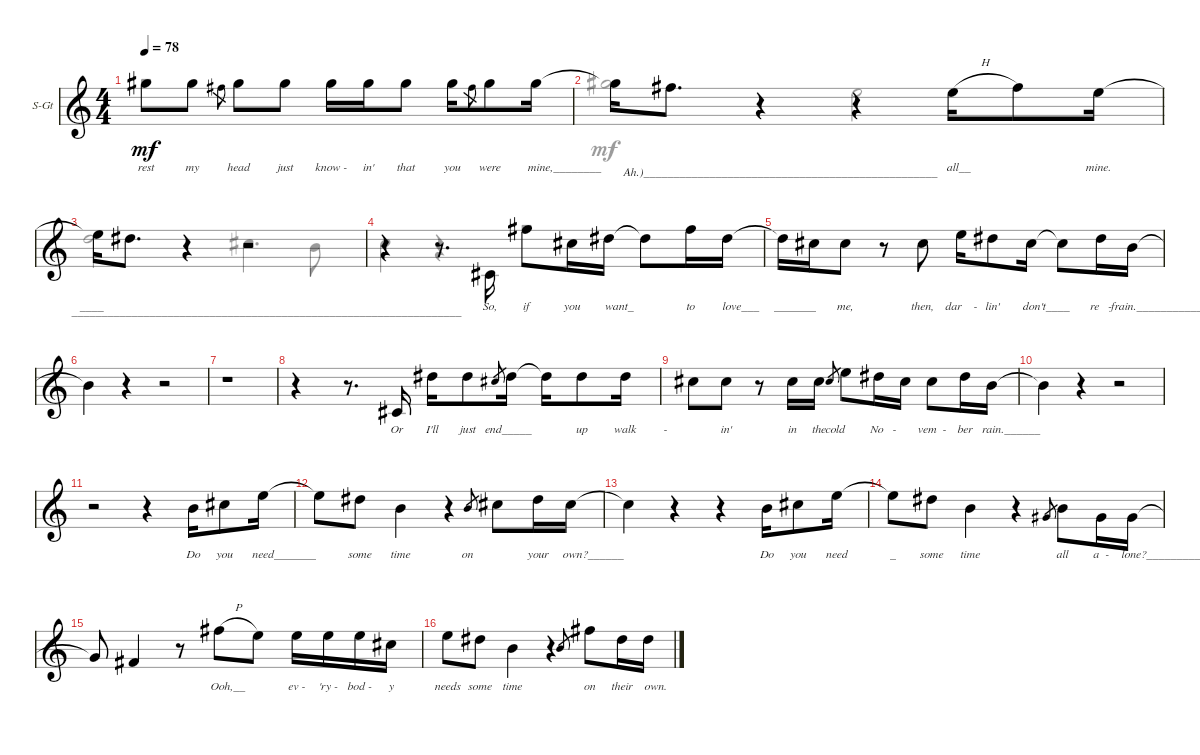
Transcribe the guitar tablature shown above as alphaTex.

\defaultSystemsLayout 4
\bracketExtendMode groupsimilarinstruments
\firstSystemTrackNameOrientation horizontal
\otherSystemsTrackNameOrientation horizontal
\track ("Guitar R" "S-Gt") {instrument acousticguitarsteel}
\staff {score}
\tuning (Eb4 Bb3 Gb3 Db3 Ab2 Eb2)
\voice
\ts (4 4)
\tempo 78
\clef g2
\scale
0.601542
\ks c
5.1.8{lyrics (0 "rest") lyrics (1 "") lyrics (2 "") lyrics (3 "") lyrics (4 "") dy mf beam invert} 5.1.8{lyrics (0 "my") lyrics (1 "") lyrics (2 "") lyrics (3 "") lyrics (4 "")} 3.1.8{lyrics (0 "") lyrics (1 "") lyrics (2 "") lyrics (3 "") lyrics (4 "") gr beam invert} 5.1.8{lyrics (0 "head") lyrics (1 "") lyrics (2 "") lyrics (3 "") lyrics (4 "") beam invert} 5.1.8{lyrics (0 "just") lyrics (1 "") lyrics (2 "") lyrics (3 "") lyrics (4 "")} 5.1.16{lyrics (0 "know -") lyrics (1 "") lyrics (2 "") lyrics (3 "") lyrics (4 "") beam invert} 5.1.16{lyrics (0 "in'") lyrics (1 "") lyrics (2 "") lyrics (3 "") lyrics (4 "")} 5.1.8{lyrics (0 "that") lyrics (1 "") lyrics (2 "") lyrics (3 "") lyrics (4 "")} 5.1.16{lyrics (0 "you") lyrics (1 "") lyrics (2 "") lyrics (3 "") lyrics (4 "") beam invert} 3.1.8{lyrics (0 "") lyrics (1 "") lyrics (2 "") lyrics (3 "") lyrics (4 "") gr beam invert} 5.1.8{lyrics (0 "were") lyrics (1 "") lyrics (2 "") lyrics (3 "") lyrics (4 "") beam invert} 5.1.16{lyrics (0 "                   mine,________") lyrics (1 "") lyrics (2 "") lyrics (3 "") lyrics (4 "")} |
\scale
0.39866 5.1{t}.16{lyrics (0 "") lyrics (1 "") lyrics (2 "") lyrics (3 "") lyrics (4 "") beam invert} 8.2.8{d lyrics (0 "") lyrics (1 "                                                                         Ah.)_________________________________________________") lyrics (2 "") lyrics (3 "") lyrics (4 "")} r.4 r.4 6.2{h}.16{lyrics (0 "    all__") lyrics (1 "") lyrics (2 "") lyrics (3 "") lyrics (4 "") beam invert} 8.2.8{lyrics (0 "") lyrics (1 "") lyrics (2 "") lyrics (3 "") lyrics (4 "")} 6.2.16{lyrics (0 "mine.") lyrics (1 "") lyrics (2 "") lyrics (3 "") lyrics (4 "")} |
\scale
0.48144 6.2{t}.16{lyrics (0 "  ____") lyrics (1 "") lyrics (2 "") lyrics (3 "") lyrics (4 "") beam invert} 5.2.8{d lyrics (0 "") lyrics (1 "                                                                                           _________________________________________________________________") lyrics (2 "") lyrics (3 "") lyrics (4 "")} r.4 r.2 |
\scale
0.518448 r.4 r.8{d} 0.4.16{lyrics (0 "So,") lyrics (1 "") lyrics (2 "") lyrics (3 "") lyrics (4 "") beam invert} 3.1.8{lyrics (0 "if") lyrics (1 "") lyrics (2 "") lyrics (3 "") lyrics (4 "") beam invert} 3.2.16{lyrics (0 "you") lyrics (1 "") lyrics (2 "") lyrics (3 "") lyrics (4 "")} 0.1.16{lyrics (0 "       want_") lyrics (1 "") lyrics (2 "") lyrics (3 "") lyrics (4 "")} 0.1{t}.8{lyrics (0 "") lyrics (1 "") lyrics (2 "") lyrics (3 "") lyrics (4 "") beam invert} 3.1.16{lyrics (0 "to") lyrics (1 "") lyrics (2 "") lyrics (3 "") lyrics (4 "")} 0.1.16{lyrics (0 "         love___") lyrics (1 "") lyrics (2 "") lyrics (3 "") lyrics (4 "")} |
\scale
0.707359 0.1{t}.16{lyrics (0 "        _______") lyrics (1 "") lyrics (2 "") lyrics (3 "") lyrics (4 "")} 3.2.16{lyrics (0 "") lyrics (1 "") lyrics (2 "") lyrics (3 "") lyrics (4 "")} 3.2.8{lyrics (0 "me,  ") lyrics (1 "") lyrics (2 "") lyrics (3 "") lyrics (4 "")} r.8 3.2.8{lyrics (0 "then,") lyrics (1 "") lyrics (2 "") lyrics (3 "") lyrics (4 "")} 1.1.16{lyrics (0 "dar    -") lyrics (1 "") lyrics (2 "") lyrics (3 "") lyrics (4 "")} 0.1.8{lyrics (0 "lin'") lyrics (1 "") lyrics (2 "") lyrics (3 "") lyrics (4 "")} 3.2.16{lyrics (0 "          don't____") lyrics (1 "") lyrics (2 "") lyrics (3 "") lyrics (4 "")} 3.2{t}.8{lyrics (0 "") lyrics (1 "") lyrics (2 "") lyrics (3 "") lyrics (4 "")} 0.1.16{lyrics (0 "re   -") lyrics (1 "") lyrics (2 "") lyrics (3 "") lyrics (4 "")} 1.2.16{lyrics (0 "                frain.___________") lyrics (1 "") lyrics (2 "") lyrics (3 "") lyrics (4 "")} |
\scale
0.227425 1.2{t}.4{lyrics (0 "") lyrics (1 "") lyrics (2 "") lyrics (3 "") lyrics (4 "")} r.4 r.2 |
\scale
0.0662809 r.1 |
\scale
0.467263 r.4 r.8{d} 0.4.16{lyrics (0 "Or") lyrics (1 "") lyrics (2 "") lyrics (3 "") lyrics (4 "")} 0.1.16{lyrics (0 "I'll") lyrics (1 "") lyrics (2 "") lyrics (3 "") lyrics (4 "")} 0.1.8{lyrics (0 "just") lyrics (1 "") lyrics (2 "") lyrics (3 "") lyrics (4 "")} 3.2.8{lyrics (0 "         end_____") lyrics (1 "") lyrics (2 "") lyrics (3 "") lyrics (4 "") gr} 0.1.16{lyrics (0 "") lyrics (1 "") lyrics (2 "") lyrics (3 "") lyrics (4 "")} 0.1{t}.16{lyrics (0 "") lyrics (1 "") lyrics (2 "") lyrics (3 "") lyrics (4 "")} 0.1.8{lyrics (0 "up   ") lyrics (1 "") lyrics (2 "") lyrics (3 "") lyrics (4 "")} 0.1.16{lyrics (0 "          walk         -") lyrics (1 "") lyrics (2 "") lyrics (3 "") lyrics (4 "")} |
\scale
0.427925 3.2.8{lyrics (0 "") lyrics (1 "") lyrics (2 "") lyrics (3 "") lyrics (4 "")} 3.2.8{lyrics (0 "in'") lyrics (1 "") lyrics (2 "") lyrics (3 "") lyrics (4 "")} r.8 3.2.16{lyrics (0 "in") lyrics (1 "") lyrics (2 "") lyrics (3 "") lyrics (4 "")} 3.2.16{lyrics (0 "the") lyrics (1 "") lyrics (2 "") lyrics (3 "") lyrics (4 "")} 3.2.8{lyrics (0 "    cold") lyrics (1 "") lyrics (2 "") lyrics (3 "") lyrics (4 "") gr} 1.1.8{lyrics (0 "") lyrics (1 "") lyrics (2 "") lyrics (3 "") lyrics (4 "")} 0.1.16{lyrics (0 "   No   -") lyrics (1 "") lyrics (2 "") lyrics (3 "") lyrics (4 "")} 3.2.16{lyrics (0 "") lyrics (1 "") lyrics (2 "") lyrics (3 "") lyrics (4 "")} 3.2.8{lyrics (0 "vem  -") lyrics (1 "") lyrics (2 "") lyrics (3 "") lyrics (4 "")} 0.1.16{lyrics (0 "ber") lyrics (1 "") lyrics (2 "") lyrics (3 "") lyrics (4 "")} 1.2.16{lyrics (0 "             rain.______") lyrics (1 "") lyrics (2 "") lyrics (3 "") lyrics (4 "")} |
\scale
0.105809 1.2{t}.4{lyrics (0 "") lyrics (1 "") lyrics (2 "") lyrics (3 "") lyrics (4 "")} r.4 r.2 |
r.2 r.4 1.2.16{lyrics (0 "Do") lyrics (1 "") lyrics (2 "") lyrics (3 "") lyrics (4 "")} 3.2.8{lyrics (0 "you") lyrics (1 "") lyrics (2 "") lyrics (3 "") lyrics (4 "")} 1.1.16{lyrics (0 "              need_______") lyrics (1 "") lyrics (2 "") lyrics (3 "") lyrics (4 "")} |
1.1{t}.8{lyrics (0 "") lyrics (1 "") lyrics (2 "") lyrics (3 "") lyrics (4 "")} 0.1.8{lyrics (0 "some") lyrics (1 "") lyrics (2 "") lyrics (3 "") lyrics (4 "")} 1.2.4{lyrics (0 "time") lyrics (1 "") lyrics (2 "") lyrics (3 "") lyrics (4 "")} r.4 1.2.8{lyrics (0 "on") lyrics (1 "") lyrics (2 "") lyrics (3 "") lyrics (4 "") gr} 3.2.8{lyrics (0 "") lyrics (1 "") lyrics (2 "") lyrics (3 "") lyrics (4 "")} 0.1.16{lyrics (0 "your") lyrics (1 "") lyrics (2 "") lyrics (3 "") lyrics (4 "")} 3.2.16{lyrics (0 "               own?______") lyrics (1 "") lyrics (2 "") lyrics (3 "") lyrics (4 "")} |
3.2{t}.4{lyrics (0 "") lyrics (1 "") lyrics (2 "") lyrics (3 "") lyrics (4 "")} r.4 r.4 1.2.16{lyrics (0 "Do") lyrics (1 "") lyrics (2 "") lyrics (3 "") lyrics (4 "")} 3.2.8{lyrics (0 "you") lyrics (1 "") lyrics (2 "") lyrics (3 "") lyrics (4 "")} 1.1.16{lyrics (0 "need") lyrics (1 "") lyrics (2 "") lyrics (3 "") lyrics (4 "")} |
1.1{t}.8{lyrics (0 "_") lyrics (1 "") lyrics (2 "") lyrics (3 "") lyrics (4 "")} 0.1.8{lyrics (0 "some") lyrics (1 "") lyrics (2 "") lyrics (3 "") lyrics (4 "")} 1.2.4{lyrics (0 "time") lyrics (1 "") lyrics (2 "") lyrics (3 "") lyrics (4 "")} r.4 2.3.8{lyrics (0 "") lyrics (1 "") lyrics (2 "") lyrics (3 "") lyrics (4 "") gr} 1.2.8{lyrics (0 "all") lyrics (1 "") lyrics (2 "") lyrics (3 "") lyrics (4 "") beam invert} 2.3.16{lyrics (0 "a  -") lyrics (1 "") lyrics (2 "") lyrics (3 "") lyrics (4 "")} 2.3.16{lyrics (0 "                   lone?_________") lyrics (1 "") lyrics (2 "") lyrics (3 "") lyrics (4 "")} |
2.3{t}.8{lyrics (0 "") lyrics (1 "") lyrics (2 "") lyrics (3 "") lyrics (4 "")} 0.3.4{lyrics (0 "") lyrics (1 "") lyrics (2 "") lyrics (3 "") lyrics (4 "")} r.8 3.1{h}.8{lyrics (0 "      Ooh,__") lyrics (1 "") lyrics (2 "") lyrics (3 "") lyrics (4 "")} 1.1.8{lyrics (0 "") lyrics (1 "") lyrics (2 "") lyrics (3 "") lyrics (4 "")} 1.1.16{lyrics (0 "ev -") lyrics (1 "") lyrics (2 "") lyrics (3 "") lyrics (4 "")} 1.1.16{lyrics (0 "'ry -") lyrics (1 "") lyrics (2 "") lyrics (3 "") lyrics (4 "")} 1.1.16{lyrics (0 "bod -") lyrics (1 "") lyrics (2 "") lyrics (3 "") lyrics (4 "")} 3.2.16{lyrics (0 "y") lyrics (1 "") lyrics (2 "") lyrics (3 "") lyrics (4 "")} |
1.1.8{lyrics (0 "needs") lyrics (1 "") lyrics (2 "") lyrics (3 "") lyrics (4 "")} 0.1.8{lyrics (0 "some") lyrics (1 "") lyrics (2 "") lyrics (3 "") lyrics (4 "")} 1.2.4{lyrics (0 "time") lyrics (1 "") lyrics (2 "") lyrics (3 "") lyrics (4 "")} r.4 1.2.8{lyrics (0 "") lyrics (1 "") lyrics (2 "") lyrics (3 "") lyrics (4 "") gr} 3.1.8{lyrics (0 "on") lyrics (1 "") lyrics (2 "") lyrics (3 "") lyrics (4 "")} 0.1.16{lyrics (0 "their") lyrics (1 "") lyrics (2 "") lyrics (3 "") lyrics (4 "")} 0.1.16{lyrics (0 "     own.") lyrics (1 "") lyrics (2 "") lyrics (3 "") lyrics (4 "")}
\voice
\clef g2
\ottava regular
\simile none
\scale
0.601542
\ks c
r.1{dy mf} |
\scale
0.39866 5.1.2 1.1.2 |
\scale
0.48144 0.1.2 3.2.4{d} 1.2.8 |
\scale
0.518448 3.2.4 r.4 r.2 |
\scale
0.707359 |
\scale
0.227425 |
\scale
0.0662809 |
\scale
0.467263 |
\scale
0.427925 |
\scale
0.105809 |
|
|
|
|
|
